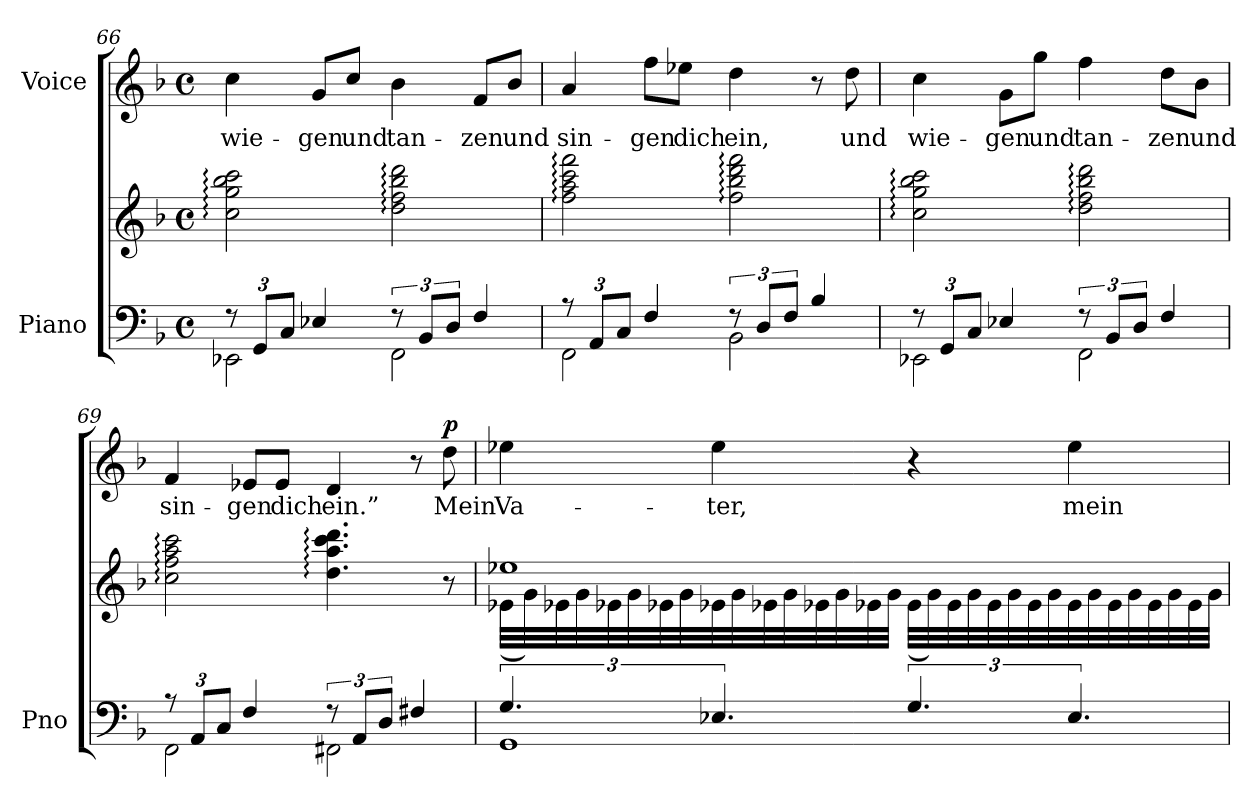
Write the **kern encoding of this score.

**kern	**kern	**kern	**text	**dynam
*part2	*part2	*part1	*part1	*part1
*staff3	*staff2	*staff1	*staff1	*staff1
*I"Piano	*	*I"Voice	*	*
*I'Pno	*	*	*	*
!!LO:LB:g=z
*clefF4	*clefG2	*clefG2	*	*
*k[b-]	*k[b-]	*k[b-]	*	*
*M4/4	*M4/4	*M4/4	*	*
*met(c)	*met(c)	*met(c)	*	*
*Xbrackettup	*	*	*	*
=66	=66	=66	=66	=66
*^	*	*	*	*
!	!	!	!	!LO:LY:b	!
12r	2EE-X\	2cc\: 2gg\: 2bb-\: 2ccc\:	4cc\	wie-	.
12GG/L	.	.	.	.	.
12C/J	.	.	.	.	.
!	!	!	!	!LO:LY:b	!
4E-X/	.	.	8g/L	-gen	.
!	!	!	!	!LO:LY:b	!
.	.	.	8cc/J	und	.
*brackettup	*	*	*	*	*
!	!	!	!	!LO:LY:b	!
12r	2FF\	2dd\: 2ff\: 2bb-\: 2ddd\:	4b-\	tan-	.
12BB-/L	.	.	.	.	.
12D/J	.	.	.	.	.
!	!	!	!	!LO:LY:b	!
4F/	.	.	8f/L	-zen	.
!	!	!	!	!LO:LY:b	!
.	.	.	8b-/J	und	.
=67	=67	=67	=67	=67	=67
*Xbrackettup	*	*	*	*	*
!	!	!	!	!LO:LY:b	!
12r	2FF\	2ff\: 2aa\: 2ccc\: 2fff\:	4a/	sin-	.
12AA/L	.	.	.	.	.
12C/J	.	.	.	.	.
!	!	!	!	!LO:LY:b	!
4F/	.	.	8ff\L	-gen	.
!	!	!	!	!LO:LY:b	!
.	.	.	8ee-X\J	dich	.
*brackettup	*	*	*	*	*
!	!	!	!	!LO:LY:b	!
12r	2BB-\	2ff\: 2bb-\: 2ddd\: 2fff\:	4dd\	ein,	.
12D/L	.	.	.	.	.
12F/J	.	.	.	.	.
4B-/	.	.	8r	.	.
!	!	!	!	!LO:LY:b	!
.	.	.	8dd\	und	.
=68	=68	=68	=68	=68	=68
*Xbrackettup	*	*	*	*	*
!	!	!	!	!LO:LY:b	!
12r	2EE-X\	2cc\: 2gg\: 2bb-\: 2ccc\:	4cc\	wie-	.
12GG/L	.	.	.	.	.
12C/J	.	.	.	.	.
!	!	!	!	!LO:LY:b	!
4E-X/	.	.	8g\L	-gen	.
!	!	!	!	!LO:LY:b	!
.	.	.	8gg\J	und	.
*brackettup	*	*	*	*	*
!	!	!	!	!LO:LY:b	!
12r	2FF\	2dd\: 2ff\: 2bb-\: 2ddd\:	4ff\	tan-	.
12BB-/L	.	.	.	.	.
12D/J	.	.	.	.	.
!	!	!	!	!LO:LY:b	!
4F/	.	.	8dd\L	-zen	.
!	!	!	!	!LO:LY:b	!
.	.	.	8b-\J	und	.
=69	=69	=69	=69	=69	=69
*Xbrackettup	*	*	*	*	*
!	!	!	!	!LO:LY:b	!
12r	2FF\	2cc\: 2ff\: 2aa\: 2ccc\:	4f/	sin-	.
12AA/L	.	.	.	.	.
12C/J	.	.	.	.	.
!	!	!	!	!LO:LY:b	!
4F/	.	.	8e-X/L	-gen	.
!	!	!	!	!LO:LY:b	!
.	.	.	8e-/J	dich	.
*brackettup	*	*	*	*	*
!	!	!	!	!LO:LY:b	!
12r	2FF#X\	4.dd\: 4.aa\: 4.ccc\: 4.ddd\:	4d/	ein.”	.
12AA/L	.	.	.	.	.
12D/J	.	.	.	.	.
4F#X/	.	.	8r	.	.
!	!	!	!	!LO:LY:b	!LO:DY:a
.	.	8r	8dd\	Mein	p
!!LO:PB:g=z
=70	=70	=70	=70	=70	=70
*	*	*^	*	*	*
!	!	!	!	!	!LO:LY:b	!
*	*	*tremolo	*	*	*	*
6.G/	1GG	1ee-X	(<32e-X\LLL	4ee-X\	Va-	.
.	.	.	32g\)	.	.	.
.	.	.	32e-X\	.	.	.
.	.	.	32g\)	.	.	.
.	.	.	32e-X\	.	.	.
.	.	.	32g\)	.	.	.
.	.	.	32e-X\	.	.	.
.	.	.	32g\)	.	.	.
!	!	!	!	!	!LO:LY:b	!
6.E-X/	.	.	32e-X\	4ee-\	-ter,	.
.	.	.	32g\)	.	.	.
.	.	.	32e-X\	.	.	.
.	.	.	32g\)	.	.	.
.	.	.	32e-X\	.	.	.
.	.	.	32g\)	.	.	.
.	.	.	32e-X\	.	.	.
.	.	.	32g\)JJJ	.	.	.
6.G/	.	.	(<32e-\LLL	4r	.	.
.	.	.	32g\)	.	.	.
.	.	.	32e-\	.	.	.
.	.	.	32g\)	.	.	.
.	.	.	32e-\	.	.	.
.	.	.	32g\)	.	.	.
.	.	.	32e-\	.	.	.
.	.	.	32g\)	.	.	.
!	!	!	!	!	!LO:LY:b	!
6.E-/	.	.	32e-\	4ee-\	mein	.
.	.	.	32g\)	.	.	.
.	.	.	32e-\	.	.	.
.	.	.	32g\)	.	.	.
.	.	.	32e-\	.	.	.
.	.	.	32g\)	.	.	.
.	.	.	32e-\	.	.	.
.	.	.	32g\)JJJ	.	.	.
*	*	*Xtremolo	*	*	*	*
.	.	.	.	.	.	.
.	.	.	.	.	.	.
.	.	.	.	.	.	.
.	.	.	.	.	.	.
.	.	.	.	.	.	.
.	.	.	.	.	.	.
.	.	.	.	.	.	.
.	.	.	.	.	.	.
*v	*v	*	*	*	*	*
*	*v	*v	*	*	*
=	=	=	=	=
*-	*-	*-	*-	*-
